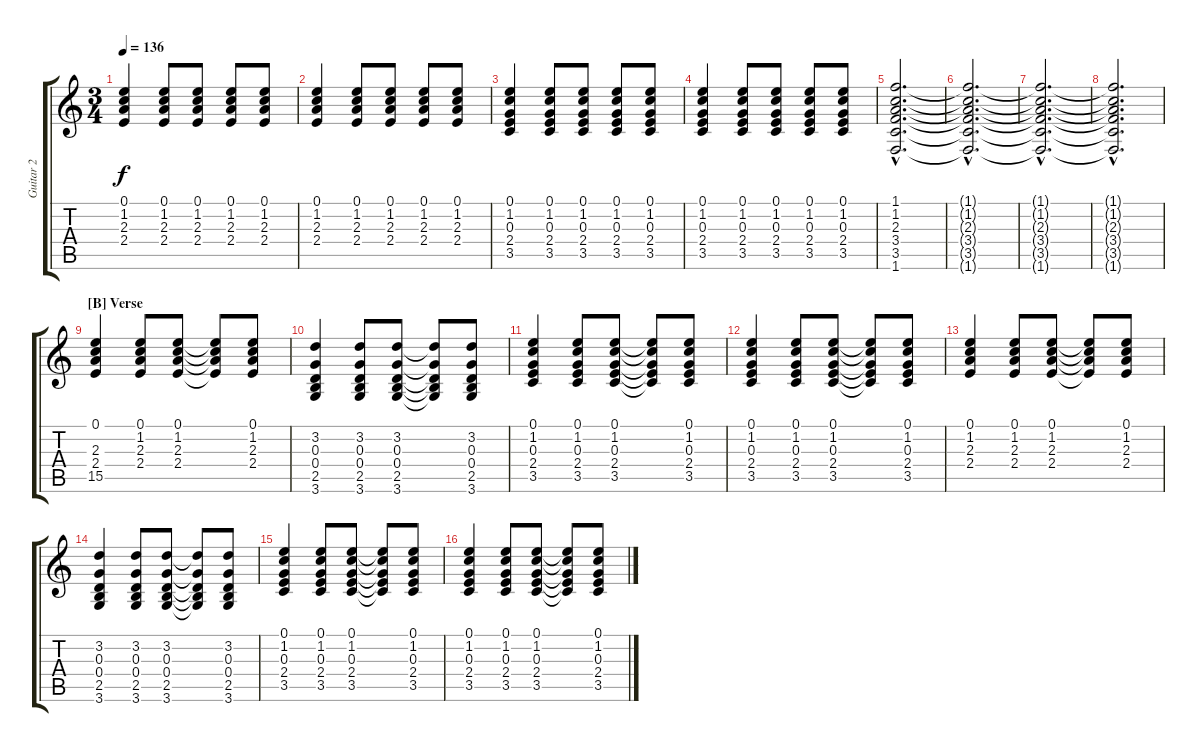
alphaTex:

\track ("Guitar 2" "Guitar 2") {instrument acousticguitarnylon}
\staff {score tabs}
\tuning (E4 B3 G3 D3 A2 E2) {hide}
\ts (3 4)
\tempo 136
\clef g2
\ks aminor
(0.1 1.2 2.3 2.4).4{dy f} (0.1 1.2 2.3 2.4).8 (0.1 1.2 2.3 2.4).8 (0.1 1.2 2.3 2.4).8 (0.1 1.2 2.3 2.4).8 |
(0.1 1.2 2.3 2.4).4 (0.1 1.2 2.3 2.4).8 (0.1 1.2 2.3 2.4).8 (0.1 1.2 2.3 2.4).8 (0.1 1.2 2.3 2.4).8 |
(0.1 1.2 0.3 2.4 3.5).4 (0.1 1.2 0.3 2.4 3.5).8 (0.1 1.2 0.3 2.4 3.5).8 (0.1 1.2 0.3 2.4 3.5).8 (0.1 1.2 0.3 2.4 3.5).8 |
(0.1 1.2 0.3 2.4 3.5).4 (0.1 1.2 0.3 2.4 3.5).8 (0.1 1.2 0.3 2.4 3.5).8 (0.1 1.2 0.3 2.4 3.5).8 (0.1 1.2 0.3 2.4 3.5).8 |
(1.1{hac} 1.2{hac} 2.3{hac} 3.4{hac} 3.5{hac} 1.6{hac}).2{d} |
(1.1{hac t} 1.2{hac t} 2.3{hac t} 3.4{hac t} 3.5{hac t} 1.6{hac t}).2{d} |
(1.1{hac t} 1.2{hac t} 2.3{hac t} 3.4{hac t} 3.5{hac t} 1.6{hac t}).2{d} |
(1.1{hac t} 1.2{hac t} 2.3{hac t} 3.4{hac t} 3.5{hac t} 1.6{hac t}).2{d} |
\section ("" "[B] Verse")
(0.1 2.3 2.4 15.5).4 (0.1 1.2 2.3 2.4).8 (0.1 1.2 2.3 2.4).8 (0.1{t} 1.2{t} 2.3{t} 2.4{t}).8 (0.1 1.2 2.3 2.4).8 |
(3.2 0.3 0.4 2.5 3.6).4 (3.2 0.3 0.4 2.5 3.6).8 (3.2 0.3 0.4 2.5 3.6).8 (3.2{t} 0.3{t} 0.4{t} 2.5{t} 3.6{t}).8 (3.2 0.3 0.4 2.5 3.6).8 |
(0.1 1.2 0.3 2.4 3.5).4 (0.1 1.2 0.3 2.4 3.5).8 (0.1 1.2 0.3 2.4 3.5).8 (0.1{t} 1.2{t} 0.3{t} 2.4{t} 3.5{t}).8 (0.1 1.2 0.3 2.4 3.5).8 |
(0.1 1.2 0.3 2.4 3.5).4 (0.1 1.2 0.3 2.4 3.5).8 (0.1 1.2 0.3 2.4 3.5).8 (0.1{t} 1.2{t} 0.3{t} 2.4{t} 3.5{t}).8 (0.1 1.2 0.3 2.4 3.5).8 |
(0.1 1.2 2.3 2.4).4 (0.1 1.2 2.3 2.4).8 (0.1 1.2 2.3 2.4).8 (0.1{t} 1.2{t} 2.3{t} 2.4{t}).8 (0.1 1.2 2.3 2.4).8 |
(3.2 0.3 0.4 2.5 3.6).4 (3.2 0.3 0.4 2.5 3.6).8 (3.2 0.3 0.4 2.5 3.6).8 (3.2{t} 0.3{t} 0.4{t} 2.5{t} 3.6{t}).8 (3.2 0.3 0.4 2.5 3.6).8 |
(0.1 1.2 0.3 2.4 3.5).4 (0.1 1.2 0.3 2.4 3.5).8 (0.1 1.2 0.3 2.4 3.5).8 (0.1{t} 1.2{t} 0.3{t} 2.4{t} 3.5{t}).8 (0.1 1.2 0.3 2.4 3.5).8 |
(0.1 1.2 0.3 2.4 3.5).4 (0.1 1.2 0.3 2.4 3.5).8 (0.1 1.2 0.3 2.4 3.5).8 (0.1{t} 1.2{t} 0.3{t} 2.4{t} 3.5{t}).8 (0.1 1.2 0.3 2.4 3.5).8
